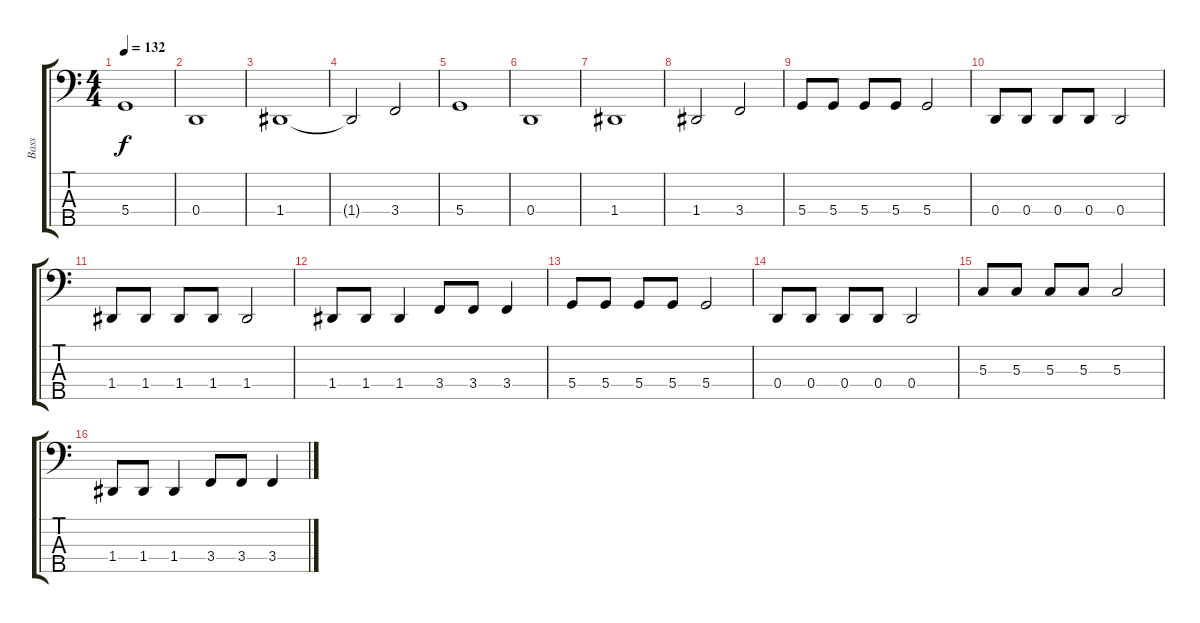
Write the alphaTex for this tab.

\track ("Bass" "Bass") {instrument fretlessbass}
\staff {score tabs}
\tuning (F2 C2 G1 D1 A0) {hide}
\ts (4 4)
\tempo 132
\clef f4
\ks c
5.4.1{dy f} |
0.4.1 |
1.4.1 |
1.4{t}.2 3.4.2 |
5.4.1 |
0.4.1 |
1.4.1 |
1.4.2 3.4.2 |
5.4.8 5.4.8 5.4.8 5.4.8 5.4.2 |
0.4.8 0.4.8 0.4.8 0.4.8 0.4.2 |
1.4.8 1.4.8 1.4.8 1.4.8 1.4.2 |
1.4.8 1.4.8 1.4.4 3.4.8 3.4.8 3.4.4 |
5.4.8 5.4.8 5.4.8 5.4.8 5.4.2 |
0.4.8 0.4.8 0.4.8 0.4.8 0.4.2 |
5.3.8 5.3.8 5.3.8 5.3.8 5.3.2 |
1.4.8 1.4.8 1.4.4 3.4.8 3.4.8 3.4.4
